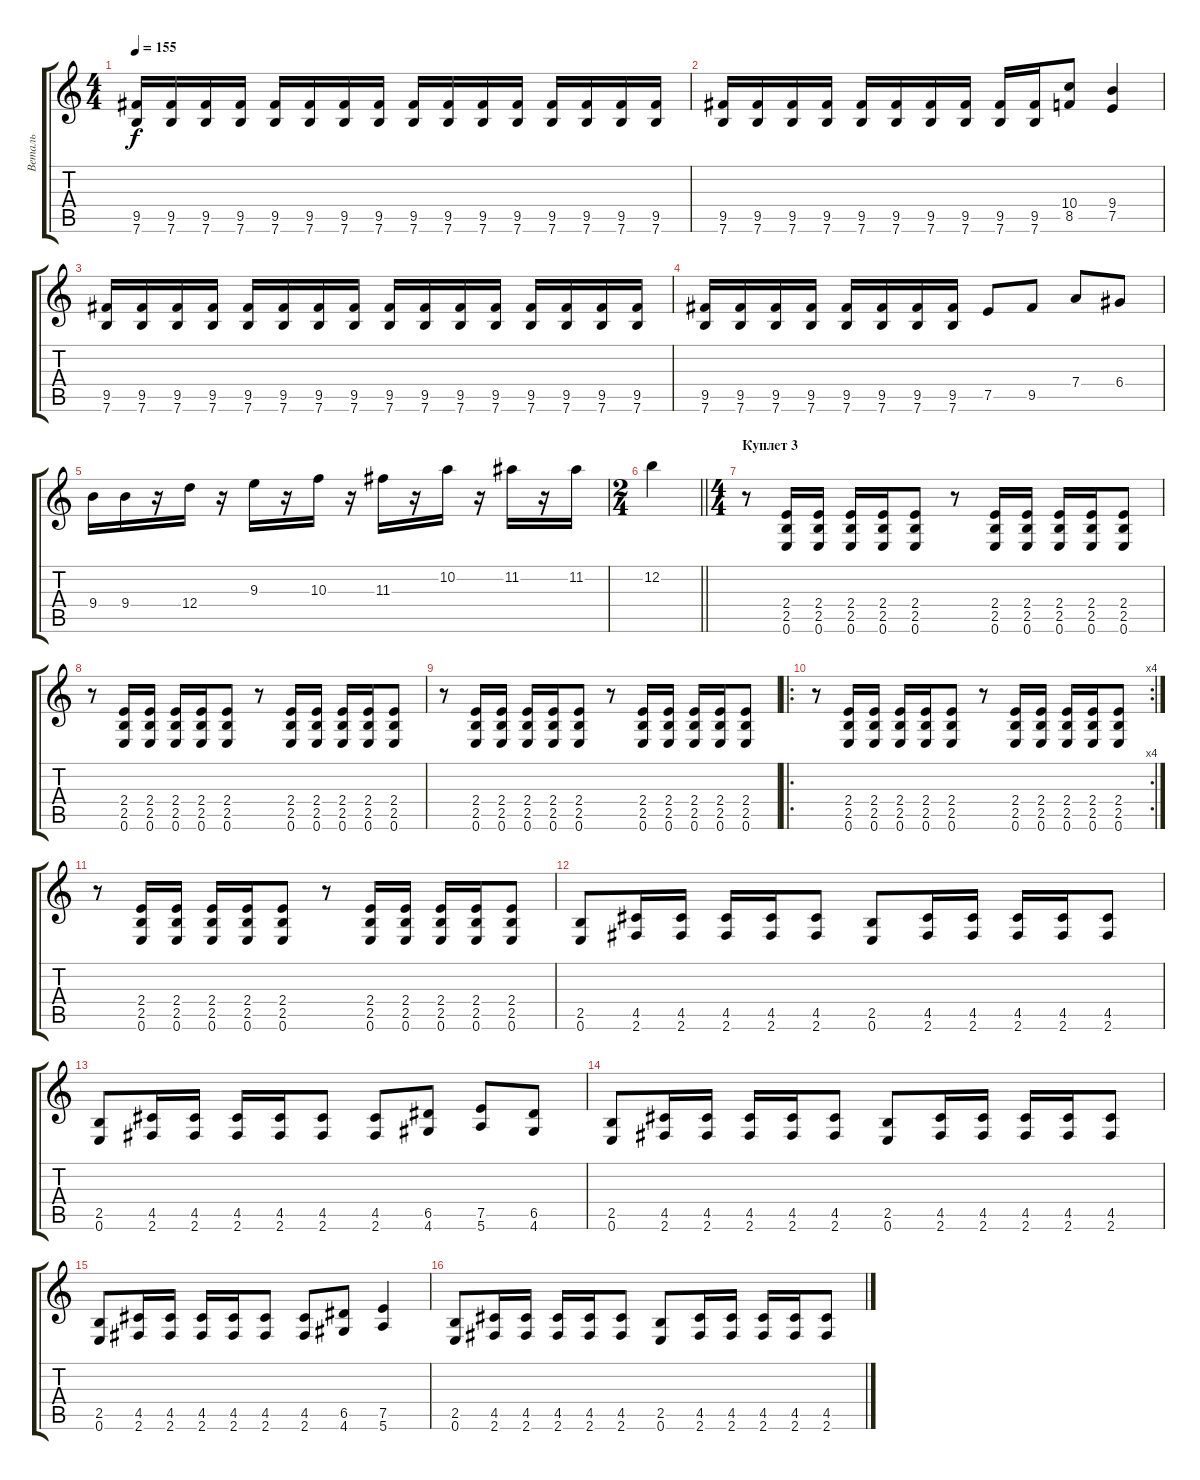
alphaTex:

\track ("Веталь" "Веталь") {instrument distortionguitar}
\staff {score tabs}
\tuning (E4 B3 G3 D3 A2 E2) {hide}
\ts (4 4)
\tempo 155
\clef g2
\ks c
(9.5 7.6).16{dy f} (9.5 7.6).16 (9.5 7.6).16 (9.5 7.6).16 (9.5 7.6).16 (9.5 7.6).16 (9.5 7.6).16 (9.5 7.6).16 (9.5 7.6).16 (9.5 7.6).16 (9.5 7.6).16 (9.5 7.6).16 (9.5 7.6).16 (9.5 7.6).16 (9.5 7.6).16 (9.5 7.6).16 |
(9.5 7.6).16 (9.5 7.6).16 (9.5 7.6).16 (9.5 7.6).16 (9.5 7.6).16 (9.5 7.6).16 (9.5 7.6).16 (9.5 7.6).16 (9.5 7.6).16 (9.5 7.6).16 (10.4 8.5).8 (9.4 7.5).4 |
(9.5 7.6).16 (9.5 7.6).16 (9.5 7.6).16 (9.5 7.6).16 (9.5 7.6).16 (9.5 7.6).16 (9.5 7.6).16 (9.5 7.6).16 (9.5 7.6).16 (9.5 7.6).16 (9.5 7.6).16 (9.5 7.6).16 (9.5 7.6).16 (9.5 7.6).16 (9.5 7.6).16 (9.5 7.6).16 |
(9.5 7.6).16 (9.5 7.6).16 (9.5 7.6).16 (9.5 7.6).16 (9.5 7.6).16 (9.5 7.6).16 (9.5 7.6).16 (9.5 7.6).16 7.5.8 9.5.8 7.4.8 6.4.8 |
9.4.16 9.4.16 r.16 12.4.16 r.16 9.3.16 r.16 10.3.16 r.16 11.3.16 r.16 10.2.16 r.16 11.2.16 r.16 11.2.16 |
\ts (2 4)
\barLineRight lightlight
12.2.4 |
\ts (4 4)
\section ("" "Куплет 3")
r.8 (2.4 2.5 0.6).16 (2.4 2.5 0.6).16 (2.4 2.5 0.6).16 (2.4 2.5 0.6).16 (2.4 2.5 0.6).8 r.8 (2.4 2.5 0.6).16 (2.4 2.5 0.6).16 (2.4 2.5 0.6).16 (2.4 2.5 0.6).16 (2.4 2.5 0.6).8 |
r.8 (2.4 2.5 0.6).16 (2.4 2.5 0.6).16 (2.4 2.5 0.6).16 (2.4 2.5 0.6).16 (2.4 2.5 0.6).8 r.8 (2.4 2.5 0.6).16 (2.4 2.5 0.6).16 (2.4 2.5 0.6).16 (2.4 2.5 0.6).16 (2.4 2.5 0.6).8 |
r.8 (2.4 2.5 0.6).16 (2.4 2.5 0.6).16 (2.4 2.5 0.6).16 (2.4 2.5 0.6).16 (2.4 2.5 0.6).8 r.8 (2.4 2.5 0.6).16 (2.4 2.5 0.6).16 (2.4 2.5 0.6).16 (2.4 2.5 0.6).16 (2.4 2.5 0.6).8 |
\ro
\rc 4
r.8 (2.4 2.5 0.6).16 (2.4 2.5 0.6).16 (2.4 2.5 0.6).16 (2.4 2.5 0.6).16 (2.4 2.5 0.6).8 r.8 (2.4 2.5 0.6).16 (2.4 2.5 0.6).16 (2.4 2.5 0.6).16 (2.4 2.5 0.6).16 (2.4 2.5 0.6).8 |
r.8 (2.4 2.5 0.6).16 (2.4 2.5 0.6).16 (2.4 2.5 0.6).16 (2.4 2.5 0.6).16 (2.4 2.5 0.6).8 r.8 (2.4 2.5 0.6).16 (2.4 2.5 0.6).16 (2.4 2.5 0.6).16 (2.4 2.5 0.6).16 (2.4 2.5 0.6).8 |
(2.5 0.6).8 (4.5 2.6).16 (4.5 2.6).16 (4.5 2.6).16 (4.5 2.6).16 (4.5 2.6).8 (2.5 0.6).8 (4.5 2.6).16 (4.5 2.6).16 (4.5 2.6).16 (4.5 2.6).16 (4.5 2.6).8 |
(2.5 0.6).8 (4.5 2.6).16 (4.5 2.6).16 (4.5 2.6).16 (4.5 2.6).16 (4.5 2.6).8 (4.5 2.6).8 (6.5 4.6).8 (7.5 5.6).8 (6.5 4.6).8 |
(2.5 0.6).8 (4.5 2.6).16 (4.5 2.6).16 (4.5 2.6).16 (4.5 2.6).16 (4.5 2.6).8 (2.5 0.6).8 (4.5 2.6).16 (4.5 2.6).16 (4.5 2.6).16 (4.5 2.6).16 (4.5 2.6).8 |
(2.5 0.6).8 (4.5 2.6).16 (4.5 2.6).16 (4.5 2.6).16 (4.5 2.6).16 (4.5 2.6).8 (4.5 2.6).8 (6.5 4.6).8 (7.5 5.6).4 |
(2.5 0.6).8 (4.5 2.6).16 (4.5 2.6).16 (4.5 2.6).16 (4.5 2.6).16 (4.5 2.6).8 (2.5 0.6).8 (4.5 2.6).16 (4.5 2.6).16 (4.5 2.6).16 (4.5 2.6).16 (4.5 2.6).8
